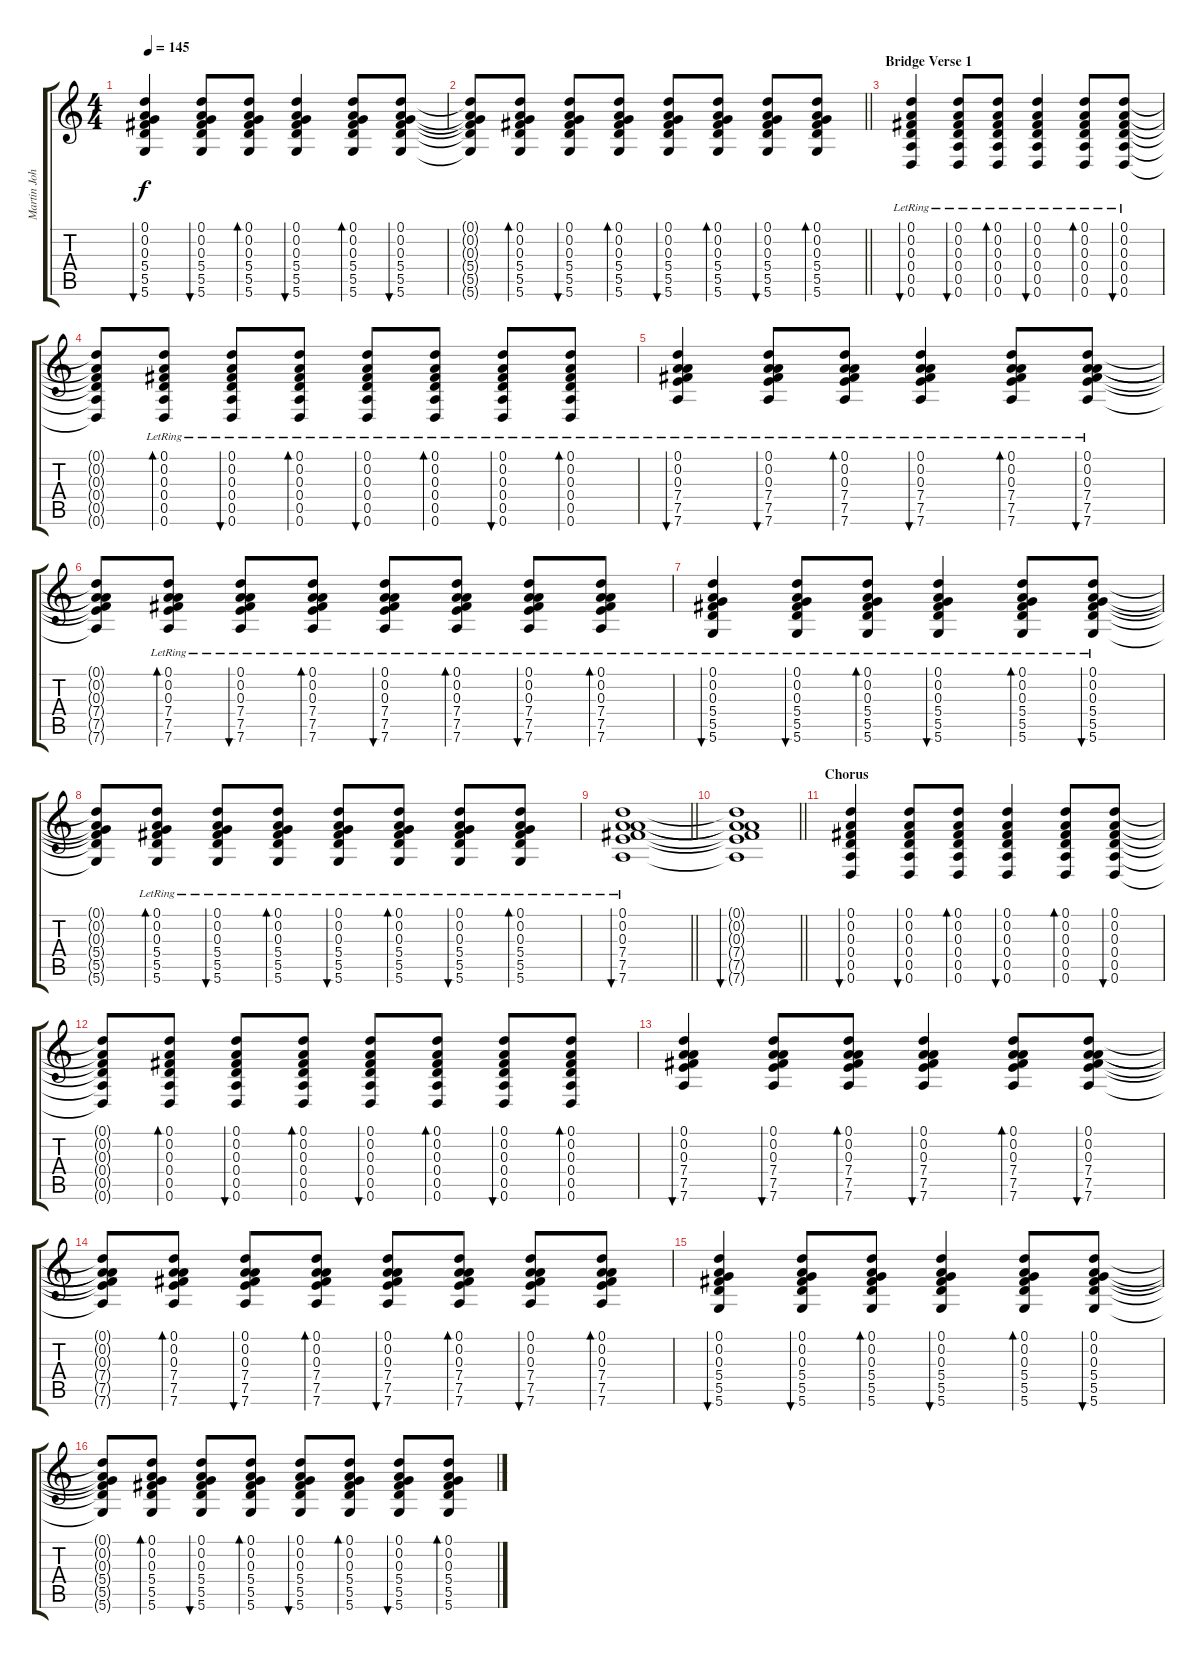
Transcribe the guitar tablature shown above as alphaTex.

\track ("Martin Johnson (Rhythm Guitar)" "Martin Joh") {instrument acousticguitarsteel}
\staff {score tabs}
\tuning (D4 A3 Gb3 D3 A2 D2) {hide}
\ts (4 4)
\tempo 145
\clef g2
\ks c
(0.1 0.2 0.3 5.4 5.5 5.6).4{bu 240 dy f} (0.1 0.2 0.3 5.4 5.5 5.6).8{bu 60} (0.1 0.2 0.3 5.4 5.5 5.6).8{bd 60} (0.1 0.2 0.3 5.4 5.5 5.6).4{bu 60} (0.1 0.2 0.3 5.4 5.5 5.6).8{bd 60} (0.1 0.2 0.3 5.4 5.5 5.6).8{bu 60} |
\barLineRight lightlight
(0.1{t} 0.2{t} 0.3{t} 5.4{t} 5.5{t} 5.6{t}).8 (0.1 0.2 0.3 5.4 5.5 5.6).8{bd 60} (0.1 0.2 0.3 5.4 5.5 5.6).8{bu 60} (0.1 0.2 0.3 5.4 5.5 5.6).8{bd 60} (0.1 0.2 0.3 5.4 5.5 5.6).8{bu 60} (0.1 0.2 0.3 5.4 5.5 5.6).8{bd 60} (0.1 0.2 0.3 5.4 5.5 5.6).8{bu 60} (0.1 0.2 0.3 5.4 5.5 5.6).8{bd 60} |
\section ("" "Bridge Verse 1")
(0.1{lr} 0.2{lr} 0.3{lr} 0.4{lr} 0.5{lr} 0.6{lr}).4{bu 240 instrument acousticguitarsteel} (0.1{lr} 0.2{lr} 0.3{lr} 0.4{lr} 0.5{lr} 0.6{lr}).8{bu 60} (0.1{lr} 0.2{lr} 0.3{lr} 0.4{lr} 0.5{lr} 0.6{lr}).8{bd 60} (0.1{lr} 0.2{lr} 0.3{lr} 0.4{lr} 0.5{lr} 0.6{lr}).4{bu 60} (0.1{lr} 0.2{lr} 0.3{lr} 0.4{lr} 0.5{lr} 0.6{lr}).8{bd 60} (0.1{lr} 0.2{lr} 0.3{lr} 0.4{lr} 0.5{lr} 0.6{lr}).8{bu 60} |
(0.1{t} 0.2{t} 0.3{t} 0.4{t} 0.5{t} 0.6{t}).8 (0.1{lr} 0.2{lr} 0.3{lr} 0.4{lr} 0.5{lr} 0.6{lr}).8{bd 60} (0.1{lr} 0.2{lr} 0.3{lr} 0.4{lr} 0.5{lr} 0.6{lr}).8{bu 60} (0.1{lr} 0.2{lr} 0.3{lr} 0.4{lr} 0.5{lr} 0.6{lr}).8{bd 60} (0.1{lr} 0.2{lr} 0.3{lr} 0.4{lr} 0.5{lr} 0.6{lr}).8{bu 60} (0.1{lr} 0.2{lr} 0.3{lr} 0.4{lr} 0.5{lr} 0.6{lr}).8{bd 60} (0.1{lr} 0.2{lr} 0.3{lr} 0.4{lr} 0.5{lr} 0.6{lr}).8{bu 60} (0.1{lr} 0.2{lr} 0.3{lr} 0.4{lr} 0.5{lr} 0.6{lr}).8{bd 60} |
(0.1{lr} 0.2{lr} 0.3{lr} 7.4{lr} 7.5{lr} 7.6{lr}).4{bu 240} (0.1{lr} 0.2{lr} 0.3{lr} 7.4{lr} 7.5{lr} 7.6{lr}).8{bu 60} (0.1{lr} 0.2{lr} 0.3{lr} 7.4{lr} 7.5{lr} 7.6{lr}).8{bd 60} (0.1{lr} 0.2{lr} 0.3{lr} 7.4{lr} 7.5{lr} 7.6{lr}).4{bu 60} (0.1{lr} 0.2{lr} 0.3{lr} 7.4{lr} 7.5{lr} 7.6{lr}).8{bd 60} (0.1{lr} 0.2{lr} 0.3{lr} 7.4{lr} 7.5{lr} 7.6{lr}).8{bu 60} |
(0.1{t} 0.2{t} 0.3{t} 7.4{t} 7.5{t} 7.6{t}).8 (0.1{lr} 0.2{lr} 0.3{lr} 7.4{lr} 7.5{lr} 7.6{lr}).8{bd 60} (0.1{lr} 0.2{lr} 0.3{lr} 7.4{lr} 7.5{lr} 7.6{lr}).8{bu 60} (0.1{lr} 0.2{lr} 0.3{lr} 7.4{lr} 7.5{lr} 7.6{lr}).8{bd 60} (0.1{lr} 0.2{lr} 0.3{lr} 7.4{lr} 7.5{lr} 7.6{lr}).8{bu 60} (0.1{lr} 0.2{lr} 0.3{lr} 7.4{lr} 7.5{lr} 7.6{lr}).8{bd 60} (0.1{lr} 0.2{lr} 0.3{lr} 7.4{lr} 7.5{lr} 7.6{lr}).8{bu 60} (0.1{lr} 0.2{lr} 0.3{lr} 7.4{lr} 7.5{lr} 7.6{lr}).8{bd 60} |
(0.1{lr} 0.2{lr} 0.3{lr} 5.4{lr} 5.5{lr} 5.6{lr}).4{bu 240} (0.1{lr} 0.2{lr} 0.3{lr} 5.4{lr} 5.5{lr} 5.6{lr}).8{bu 60} (0.1{lr} 0.2{lr} 0.3{lr} 5.4{lr} 5.5{lr} 5.6{lr}).8{bd 60} (0.1{lr} 0.2{lr} 0.3{lr} 5.4{lr} 5.5{lr} 5.6{lr}).4{bu 60} (0.1{lr} 0.2{lr} 0.3{lr} 5.4{lr} 5.5{lr} 5.6{lr}).8{bd 60} (0.1{lr} 0.2{lr} 0.3{lr} 5.4{lr} 5.5{lr} 5.6{lr}).8{bu 60} |
(0.1{t} 0.2{t} 0.3{t} 5.4{t} 5.5{t} 5.6{t}).8 (0.1{lr} 0.2{lr} 0.3{lr} 5.4{lr} 5.5{lr} 5.6{lr}).8{bd 60} (0.1{lr} 0.2{lr} 0.3{lr} 5.4{lr} 5.5{lr} 5.6{lr}).8{bu 60} (0.1{lr} 0.2{lr} 0.3{lr} 5.4{lr} 5.5{lr} 5.6{lr}).8{bd 60} (0.1{lr} 0.2{lr} 0.3{lr} 5.4{lr} 5.5{lr} 5.6{lr}).8{bu 60} (0.1{lr} 0.2{lr} 0.3{lr} 5.4{lr} 5.5{lr} 5.6{lr}).8{bd 60} (0.1{lr} 0.2{lr} 0.3{lr} 5.4{lr} 5.5{lr} 5.6{lr}).8{bu 60} (0.1{lr} 0.2{lr} 0.3{lr} 5.4{lr} 5.5{lr} 5.6{lr}).8{bd 60} |
\barLineRight lightlight
(0.1{lr} 0.2{lr} 0.3{lr} 7.4{lr} 7.5{lr} 7.6{lr}).1{bu 240} |
\section ("" "")
\barLineRight lightlight
(0.1{t} 0.2{t} 0.3{t} 7.4{t} 7.5{t} 7.6{t}).1{bu 240} |
\section ("" "Chorus")
(0.1 0.2 0.3 0.4 0.5 0.6).4{bu 240 instrument overdrivenguitar} (0.1 0.2 0.3 0.4 0.5 0.6).8{bu 60} (0.1 0.2 0.3 0.4 0.5 0.6).8{bd 60} (0.1 0.2 0.3 0.4 0.5 0.6).4{bu 60} (0.1 0.2 0.3 0.4 0.5 0.6).8{bd 60} (0.1 0.2 0.3 0.4 0.5 0.6).8{bu 60} |
(0.1{t} 0.2{t} 0.3{t} 0.4{t} 0.5{t} 0.6{t}).8 (0.1 0.2 0.3 0.4 0.5 0.6).8{bd 60} (0.1 0.2 0.3 0.4 0.5 0.6).8{bu 60} (0.1 0.2 0.3 0.4 0.5 0.6).8{bd 60} (0.1 0.2 0.3 0.4 0.5 0.6).8{bu 60} (0.1 0.2 0.3 0.4 0.5 0.6).8{bd 60} (0.1 0.2 0.3 0.4 0.5 0.6).8{bu 60} (0.1 0.2 0.3 0.4 0.5 0.6).8{bd 60} |
(0.1 0.2 0.3 7.4 7.5 7.6).4{bu 240} (0.1 0.2 0.3 7.4 7.5 7.6).8{bu 60} (0.1 0.2 0.3 7.4 7.5 7.6).8{bd 60} (0.1 0.2 0.3 7.4 7.5 7.6).4{bu 60} (0.1 0.2 0.3 7.4 7.5 7.6).8{bd 60} (0.1 0.2 0.3 7.4 7.5 7.6).8{bu 60} |
(0.1{t} 0.2{t} 0.3{t} 7.4{t} 7.5{t} 7.6{t}).8 (0.1 0.2 0.3 7.4 7.5 7.6).8{bd 60} (0.1 0.2 0.3 7.4 7.5 7.6).8{bu 60} (0.1 0.2 0.3 7.4 7.5 7.6).8{bd 60} (0.1 0.2 0.3 7.4 7.5 7.6).8{bu 60} (0.1 0.2 0.3 7.4 7.5 7.6).8{bd 60} (0.1 0.2 0.3 7.4 7.5 7.6).8{bu 60} (0.1 0.2 0.3 7.4 7.5 7.6).8{bd 60} |
(0.1 0.2 0.3 5.4 5.5 5.6).4{bu 240} (0.1 0.2 0.3 5.4 5.5 5.6).8{bu 60} (0.1 0.2 0.3 5.4 5.5 5.6).8{bd 60} (0.1 0.2 0.3 5.4 5.5 5.6).4{bu 60} (0.1 0.2 0.3 5.4 5.5 5.6).8{bd 60} (0.1 0.2 0.3 5.4 5.5 5.6).8{bu 60} |
(0.1{t} 0.2{t} 0.3{t} 5.4{t} 5.5{t} 5.6{t}).8 (0.1 0.2 0.3 5.4 5.5 5.6).8{bd 60} (0.1 0.2 0.3 5.4 5.5 5.6).8{bu 60} (0.1 0.2 0.3 5.4 5.5 5.6).8{bd 60} (0.1 0.2 0.3 5.4 5.5 5.6).8{bu 60} (0.1 0.2 0.3 5.4 5.5 5.6).8{bd 60} (0.1 0.2 0.3 5.4 5.5 5.6).8{bu 60} (0.1 0.2 0.3 5.4 5.5 5.6).8{bd 60}
